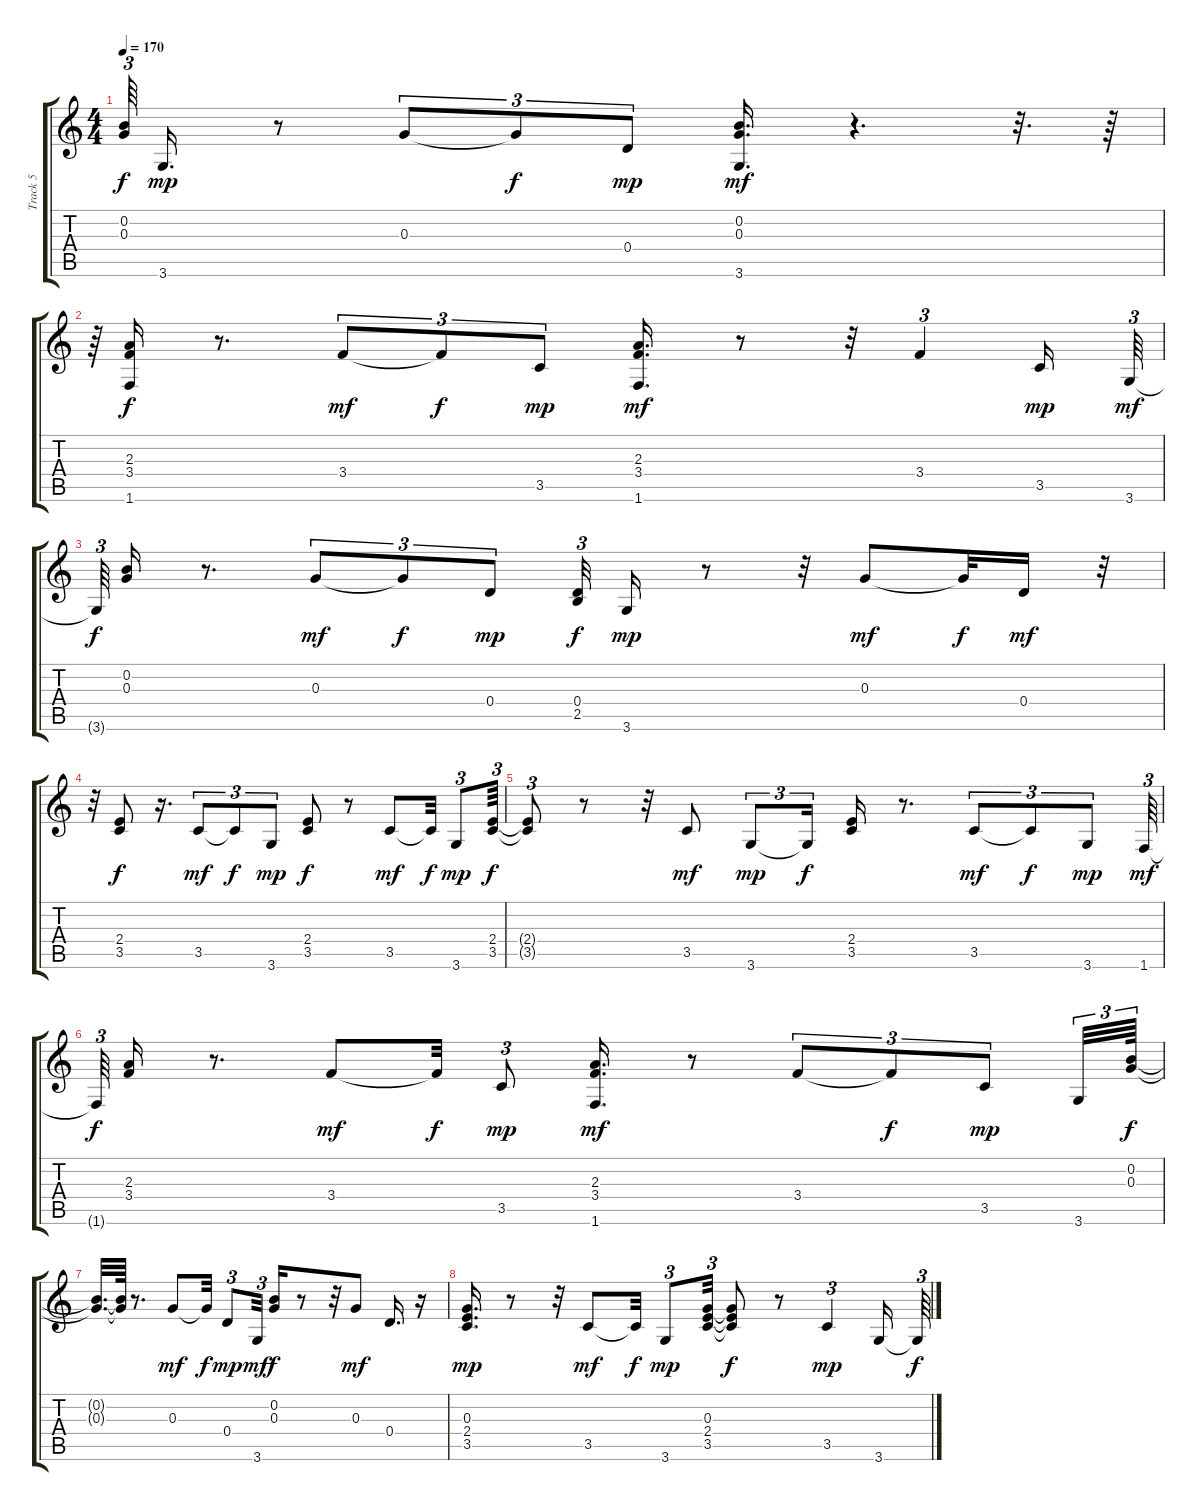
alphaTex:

\track ("Track 5" "Track 5") {instrument acousticguitarnylon}
\staff {score tabs}
\tuning (E4 B3 G3 D3 A2 E2) {hide}
\ts (4 4)
\tempo 170
\clef g2
\ks c
(0.2{t} 0.3{t}).64{tu (3 2) dy f} 3.6.16{d dy mp} r.8 0.3.8{tu (3 2)} 0.3{t}.8{tu (3 2) dy f} 0.4.8{tu (3 2) dy mp} (0.2 0.3 3.6).16{d dy mf} r.4{d} r.32{d} r.64 |
r.64{tu (3 2)} (2.3 3.4 1.6).16{dy f} r.8{d} 3.4.8{tu (3 2) dy mf} 3.4{t}.8{tu (3 2) dy f} 3.5.8{tu (3 2) dy mp} (2.3 3.4 1.6).16{d dy mf} r.8 r.32 3.4.4{tu (3 2)} 3.5.16{dy mp} 3.6.64{tu (3 2) dy mf} |
3.6{t}.64{tu (3 2) dy f} (0.2 0.3).16 r.8{d} 0.3.8{tu (3 2) dy mf} 0.3{t}.8{tu (3 2) dy f} 0.4.8{tu (3 2) dy mp} (0.4 2.5).32{tu (3 2) dy f} 3.6.16{dy mp} r.8 r.32 0.3.8{dy mf} 0.3{t}.32{dy f} 0.4.16{dy mf} r.32 |
r.32 (2.4 3.5).8{dy f} r.16{d} 3.5.8{tu (3 2) dy mf} 3.5{t}.8{tu (3 2) dy f} 3.6.8{tu (3 2) dy mp} (2.4 3.5).8{dy f} r.8 3.5.8{dy mf} 3.5{t}.32{dy f} 3.6.8{tu (3 2) dy mp} (2.4 3.5).64{tu (3 2) dy f} |
(2.4{t} 3.5{t}).8{tu (3 2)} r.8 r.32 3.5.8{dy mf} 3.6.8{tu (3 2) dy mp} 3.6{t}.16{tu (3 2) dy f} (2.4 3.5).16 r.8{d} 3.5.8{tu (3 2) dy mf} 3.5{t}.8{tu (3 2) dy f} 3.6.8{tu (3 2) dy mp} 1.6.64{tu (3 2) dy mf} |
1.6{t}.64{tu (3 2) dy f} (2.3 3.4).16 r.8{d} 3.4.8{dy mf} 3.4{t}.32{dy f} 3.5.8{tu (3 2) dy mp} (2.3 3.4 1.6).16{d dy mf} r.8 3.4.8{tu (3 2)} 3.4{t}.8{tu (3 2) dy f} 3.5.8{tu (3 2) dy mp} 3.6.32{tu (3 2)} (0.2 0.3).64{tu (3 2) dy f} |
(0.2{t} 0.3{t}).32{d} (0.2{t} 0.3{t}).64 r.8{d} 0.3.8{dy mf} 0.3{t}.32{dy f} 0.4.8{tu (3 2) dy mp} 3.6.32{tu (3 2) dy mf} (0.2 0.3).16{dy f} r.8 r.32 0.3.8{dy mf} 0.4.16{d} r.16 |
(0.3 2.4 3.5).16{d dy mp} r.8 r.32 3.5.8{dy mf} 3.5{t}.32{dy f} 3.6.8{tu (3 2) dy mp} (0.3 2.4 3.5).32{tu (3 2)} (0.3{t} 2.4{t} 3.5{t}).8{dy f} r.8 3.5.4{tu (3 2) dy mp} 3.6.16 3.6{t}.64{tu (3 2) dy f}
